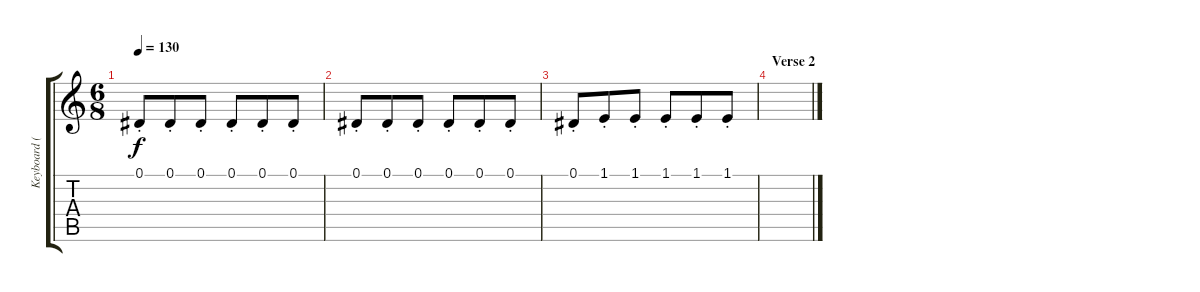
\track ("Keyboard (Left)" "Keyboard (") {instrument piccolo}
\staff {score tabs}
\tuning (Eb4 Bb3 Gb3 Db3 Ab2 Eb2) {hide}
\ts (6 8)
\tempo 130
\clef g2
\ks c
0.1{st}.8{dy f} 0.1{st}.8 0.1{st}.8 0.1{st}.8 0.1{st}.8 0.1{st}.8 |
0.1{st}.8 0.1{st}.8 0.1{st}.8 0.1{st}.8 0.1{st}.8 0.1{st}.8 |
0.1{st}.8 1.1{st}.8 1.1{st}.8 1.1{st}.8 1.1{st}.8 1.1{st}.8 |
\section ("" "Verse 2")
